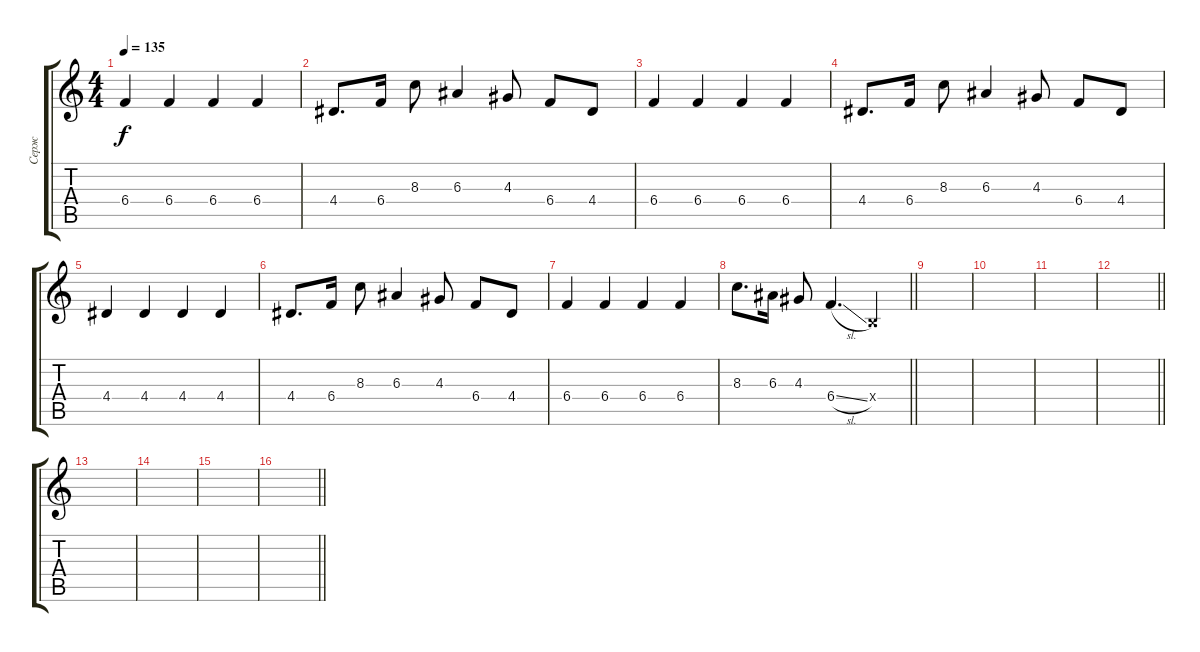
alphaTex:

\track ("Серж" "Серж") {instrument overdrivenguitar}
\staff {score tabs}
\tuning (Db4 Ab3 E3 B2 Gb2 B1) {hide}
\ts (4 4)
\tempo 135
\clef g2
\ks c
6.4.4{dy f} 6.4.4 6.4.4 6.4.4 |
4.4.8{d} 6.4.16 8.3.8 6.3.4 4.3.8 6.4.8 4.4.8 |
6.4.4 6.4.4 6.4.4 6.4.4 |
4.4.8{d} 6.4.16 8.3.8 6.3.4 4.3.8 6.4.8 4.4.8 |
4.4.4 4.4.4 4.4.4 4.4.4 |
4.4.8{d} 6.4.16 8.3.8 6.3.4 4.3.8 6.4.8 4.4.8 |
6.4.4 6.4.4 6.4.4 6.4.4 |
\barLineRight lightlight
8.3.8{d} 6.3.16 4.3.8 6.4{sl}.4{d} 0.4{x}.4 |
|
|
|
\barLineRight lightlight
|
|
|
|
\barLineRight lightlight
